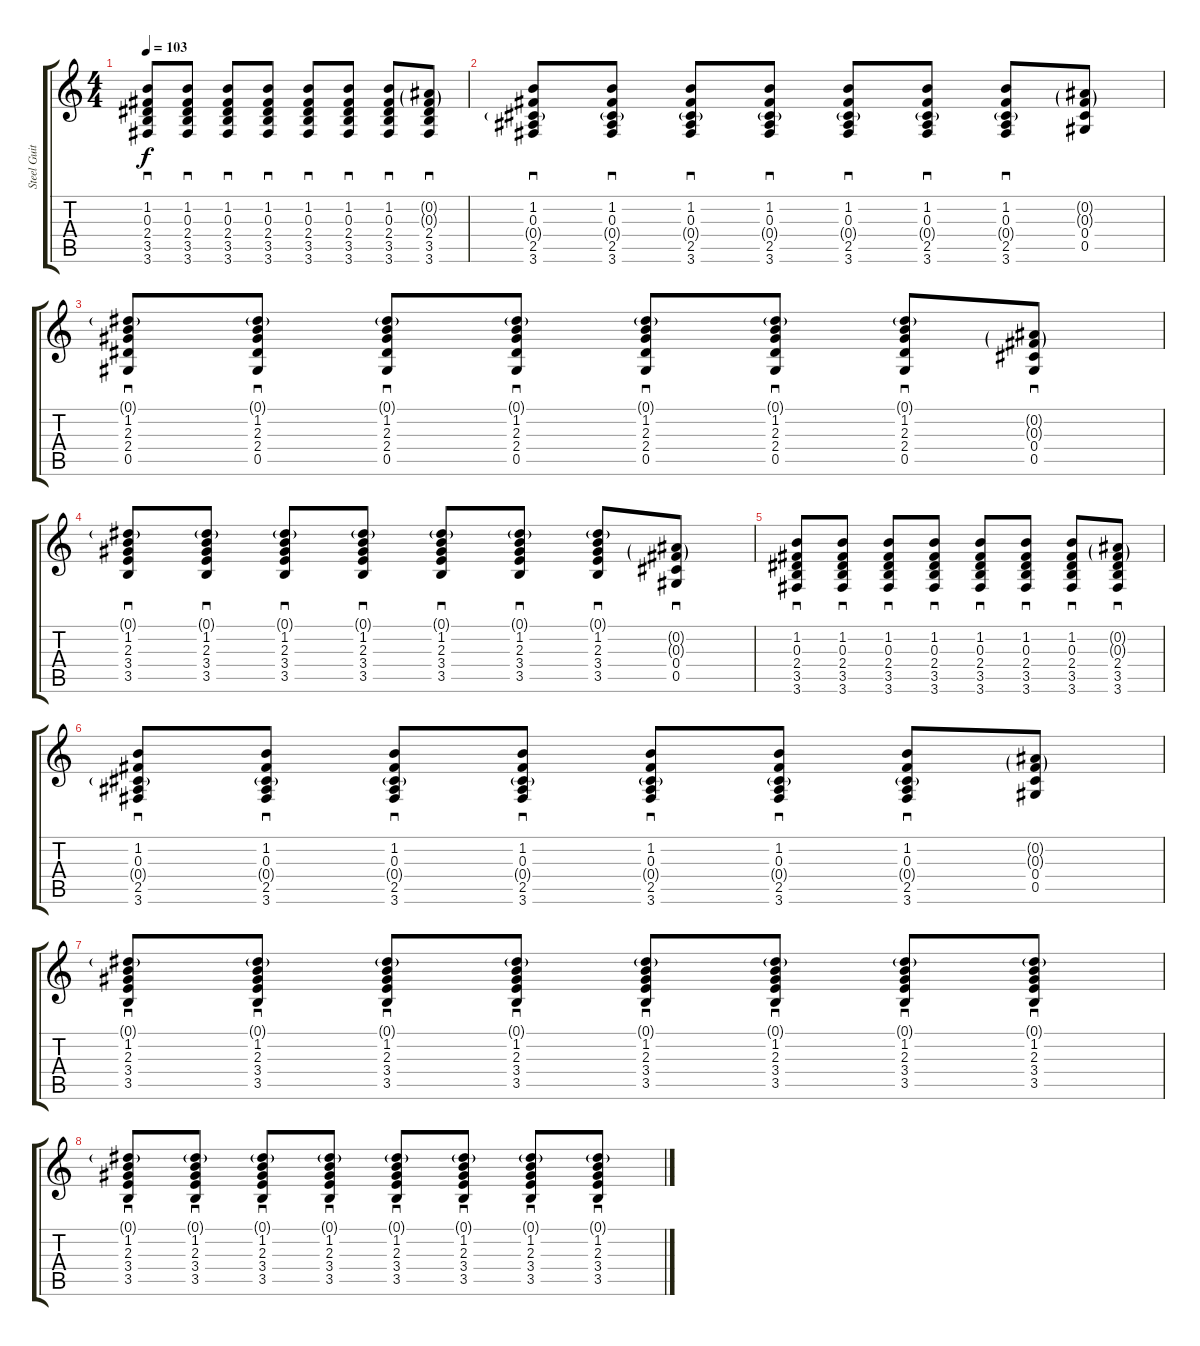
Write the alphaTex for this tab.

\track ("Steel Guitar" "Steel Guit") {instrument acousticguitarsteel}
\staff {score tabs}
\tuning (Eb4 Bb3 Gb3 Db3 Ab2 Eb2) {hide}
\ts (4 4)
\tempo 103
\clef g2
\ks c
(1.2 0.3 2.4 3.5 3.6).8{sd dy f} (1.2 0.3 2.4 3.5 3.6).8{sd} (1.2 0.3 2.4 3.5 3.6).8{sd} (1.2 0.3 2.4 3.5 3.6).8{sd} (1.2 0.3 2.4 3.5 3.6).8{sd} (1.2 0.3 2.4 3.5 3.6).8{sd} (1.2 0.3 2.4 3.5 3.6).8{sd} (0.2{g} 0.3{g} 2.4 3.5 3.6).8{sd} |
(1.2 0.3 0.4{g} 2.5 3.6).8{sd} (1.2 0.3 0.4{g} 2.5 3.6).8{sd} (1.2 0.3 0.4{g} 2.5 3.6).8{sd} (1.2 0.3 0.4{g} 2.5 3.6).8{sd} (1.2 0.3 0.4{g} 2.5 3.6).8{sd} (1.2 0.3 0.4{g} 2.5 3.6).8{sd} (1.2 0.3 0.4{g} 2.5 3.6).8{sd} (0.2{g} 0.3{g} 0.4 0.5).8 |
(0.1{g} 1.2 2.3 2.4 0.5).8{sd} (0.1{g} 1.2 2.3 2.4 0.5).8{sd} (0.1{g} 1.2 2.3 2.4 0.5).8{sd} (0.1{g} 1.2 2.3 2.4 0.5).8{sd} (0.1{g} 1.2 2.3 2.4 0.5).8{sd} (0.1{g} 1.2 2.3 2.4 0.5).8{sd} (0.1{g} 1.2 2.3 2.4 0.5).8{sd} (0.2{g} 0.3{g} 0.4 0.5).8{sd} |
(0.1{g} 1.2 2.3 3.4 3.5).8{sd} (0.1{g} 1.2 2.3 3.4 3.5).8{sd} (0.1{g} 1.2 2.3 3.4 3.5).8{sd} (0.1{g} 1.2 2.3 3.4 3.5).8{sd} (0.1{g} 1.2 2.3 3.4 3.5).8{sd} (0.1{g} 1.2 2.3 3.4 3.5).8{sd} (0.1{g} 1.2 2.3 3.4 3.5).8{sd} (0.2{g} 0.3{g} 0.4 0.5).8{sd} |
(1.2 0.3 2.4 3.5 3.6).8{sd} (1.2 0.3 2.4 3.5 3.6).8{sd} (1.2 0.3 2.4 3.5 3.6).8{sd} (1.2 0.3 2.4 3.5 3.6).8{sd} (1.2 0.3 2.4 3.5 3.6).8{sd} (1.2 0.3 2.4 3.5 3.6).8{sd} (1.2 0.3 2.4 3.5 3.6).8{sd} (0.2{g} 0.3{g} 2.4 3.5 3.6).8{sd} |
(1.2 0.3 0.4{g} 2.5 3.6).8{sd} (1.2 0.3 0.4{g} 2.5 3.6).8{sd} (1.2 0.3 0.4{g} 2.5 3.6).8{sd} (1.2 0.3 0.4{g} 2.5 3.6).8{sd} (1.2 0.3 0.4{g} 2.5 3.6).8{sd} (1.2 0.3 0.4{g} 2.5 3.6).8{sd} (1.2 0.3 0.4{g} 2.5 3.6).8{sd} (0.2{g} 0.3{g} 0.4 0.5).8 |
(0.1{g} 1.2 2.3 3.4 3.5).8{sd} (0.1{g} 1.2 2.3 3.4 3.5).8{sd} (0.1{g} 1.2 2.3 3.4 3.5).8{sd} (0.1{g} 1.2 2.3 3.4 3.5).8{sd} (0.1{g} 1.2 2.3 3.4 3.5).8{sd} (0.1{g} 1.2 2.3 3.4 3.5).8{sd} (0.1{g} 1.2 2.3 3.4 3.5).8{sd} (0.1{g} 1.2 2.3 3.4 3.5).8{sd} |
(0.1{g} 1.2 2.3 3.4 3.5).8{sd} (0.1{g} 1.2 2.3 3.4 3.5).8{sd} (0.1{g} 1.2 2.3 3.4 3.5).8{sd} (0.1{g} 1.2 2.3 3.4 3.5).8{sd} (0.1{g} 1.2 2.3 3.4 3.5).8{sd} (0.1{g} 1.2 2.3 3.4 3.5).8{sd} (0.1{g} 1.2 2.3 3.4 3.5).8{sd} (0.1{g} 1.2 2.3 3.4 3.5).8{sd}
